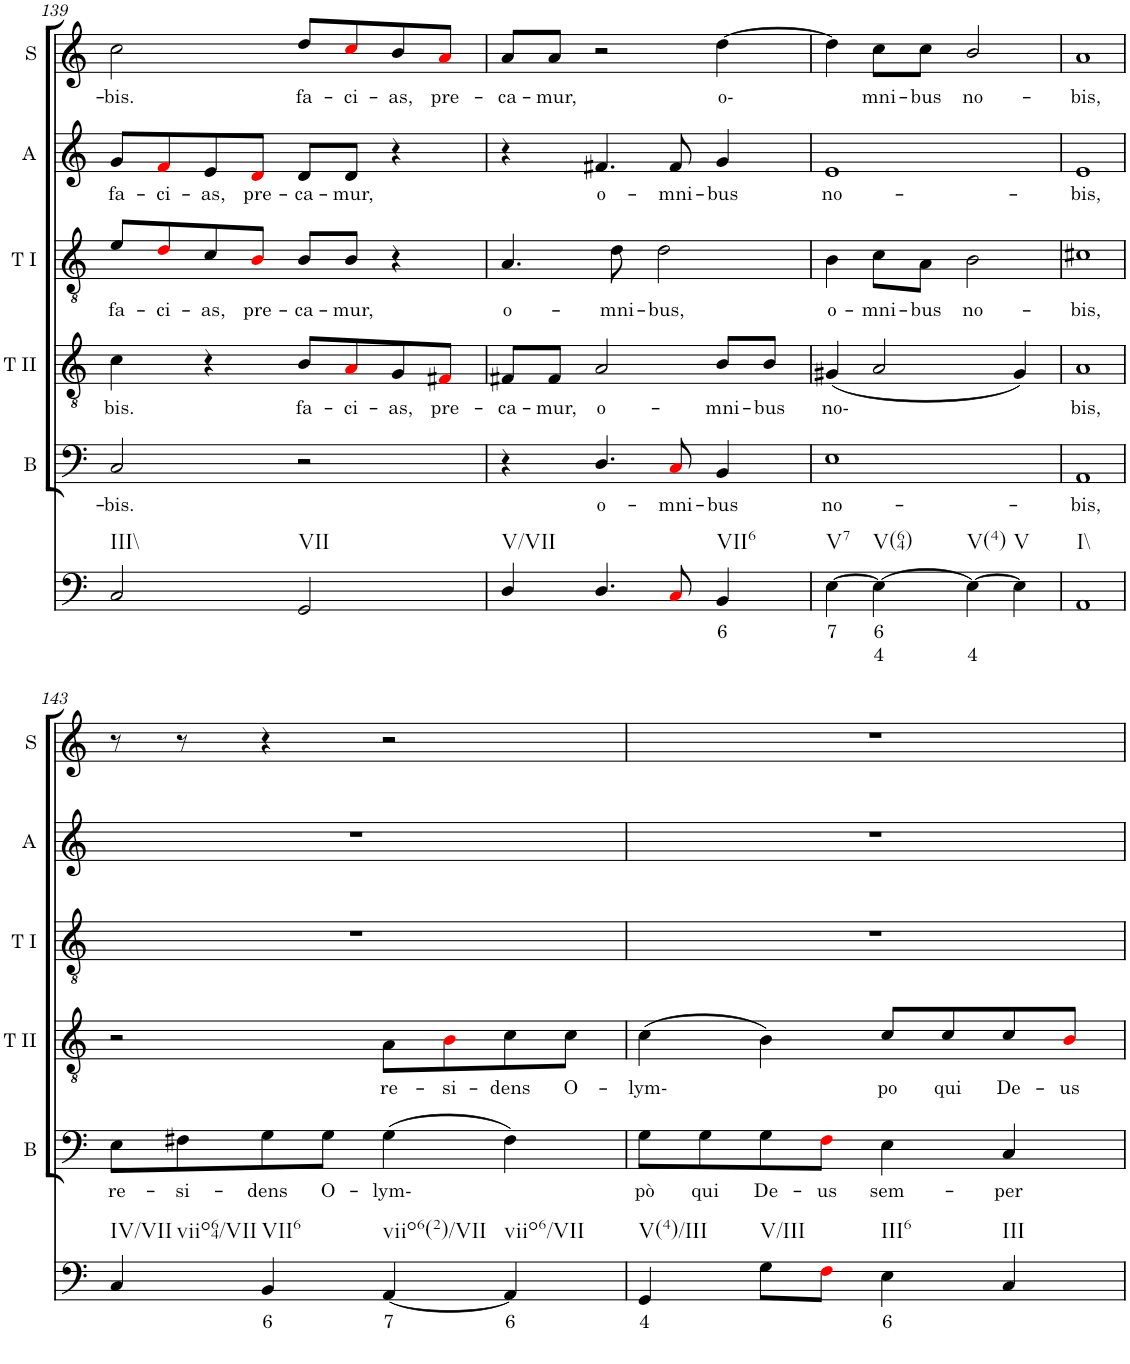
**kern	**text	**text	**kern	**text	**kern	**text	**kern	**text	**kern	**text	**kern	**text
*part6	*part6	*part6	*part5	*part5	*part4	*part4	*part3	*part3	*part2	*part2	*part1	*part1
*staff6	*staff6	*staff6	*staff5	*staff5	*staff4	*staff4	*staff3	*staff3	*staff2	*staff2	*staff1	*staff1
*I"Continuo	*	*	*I"Bass	*	*I"Tenor II	*	*I"Tenor I	*	*I"Alto	*	*I"Soprano	*
*	*	*	*I'B	*	*I'T II	*	*I'T I	*	*I'A	*	*I'S	*
!!LO:PB:g=z
*clefG2	*	*	*clefG2	*	*clefG2	*	*clefG2	*	*clefF4	*	*clefF4	*
*k[]	*	*	*k[]	*	*k[]	*	*k[]	*	*k[]	*	*k[]	*
*M2/2	*	*	*M2/2	*	*M2/2	*	*M2/2	*	*M2/2	*	*M2/2	*
*met(c|)	*	*	*met(c|)	*	*met(c|)	*	*met(c|)	*	*met(c|)	*	*met(c|)	*
=139	=139	=139	=139	=139	=139	=139	=139	=139	=139	=139	=139	=139
!LO:TX:b:t=III\\	!	!	!	!	!	!	!	!	!	!	!	!
!	!	!	!	!LO:LY:b	!	!LO:LY:b	!	!LO:LY:b	!	!LO:LY:b	!	!LO:LY:b
2C/	.	.	2C/	bis.	4c\	bis.	8e/L	fa-	8g/L	fa-	2cc\	bis.
!	!	!	!	!	!	!	!	!LO:LY:b	!	!LO:LY:b	!	!
.	.	.	.	.	.	.	8di/	ci-	8fi/	ci-	.	.
!	!	!	!	!	!	!	!	!LO:LY:b	!	!LO:LY:b	!	!
.	.	.	.	.	4r	.	8c/	as,	8e/	as,	.	.
!	!	!	!	!	!	!	!	!LO:LY:b	!	!LO:LY:b	!	!
.	.	.	.	.	.	.	8Bi/J	pre-	8di/J	pre-	.	.
!LO:TX:b:t=VII	!	!	!	!	!	!	!	!	!	!	!	!
!	!	!	!	!	!	!LO:LY:b	!	!LO:LY:b	!	!LO:LY:b	!	!LO:LY:b
2GG/	.	.	2r	.	8B/L	fa-	8B/L	ca-	8d/L	ca-	8dd/L	fa-
!	!	!	!	!	!	!LO:LY:b	!	!LO:LY:b	!	!LO:LY:b	!	!LO:LY:b
.	.	.	.	.	8Ai/	ci-	8B/J	mur,	8d/J	mur,	8cci/	ci-
!	!	!	!	!	!	!LO:LY:b	!	!	!	!	!	!LO:LY:b
.	.	.	.	.	8G/	as,	4r	.	4r	.	8b/	as,
!	!	!	!	!	!	!LO:LY:b	!	!	!	!	!	!LO:LY:b
.	.	.	.	.	8F#Xi/J	pre-	.	.	.	.	8ai/J	pre-
=140	=140	=140	=140	=140	=140	=140	=140	=140	=140	=140	=140	=140
!LO:TX:b:t=V/VII	!	!	!	!	!	!	!	!	!	!	!	!
!	!	!	!	!	!	!LO:LY:b	!	!LO:LY:b	!	!	!	!LO:LY:b
4D/	.	.	4r	.	8F#X/L	ca-	4.A/	o-	4r	.	8a/L	ca-
!	!	!	!	!	!	!LO:LY:b	!	!	!	!	!	!LO:LY:b
.	.	.	.	.	8F#/J	mur,	.	.	.	.	8a/J	mur,
!	!	!	!	!LO:LY:b	!	!LO:LY:b	!	!	!	!LO:LY:b	!	!
4.D/	.	.	4.D/	o-	2A/	o-	.	.	4.f#X/	o-	2r	.
!	!	!	!	!	!	!	!	!LO:LY:b	!	!	!	!
.	.	.	.	.	.	.	8d\	mni-	.	.	.	.
!	!	!	!	!	!	!	!	!LO:LY:b	!	!	!	!
.	.	.	.	.	.	.	2d\	bus,	.	.	.	.
!	!	!	!	!LO:LY:b	!	!	!	!	!	!LO:LY:b	!	!
8Ci/	.	.	8Ci/	mni-	.	.	.	.	8f#/	mni-	.	.
!LO:TX:b:t=VII6	!	!	!	!	!	!	!	!	!	!	!	!
!	!LO:LY:b	!	!	!LO:LY:b	!	!LO:LY:b	!	!	!	!LO:LY:b	!	!LO:LY:b
4BB/	6	.	4BB/	bus	8B/L	mni-	.	.	4g/	bus	[4dd\	o-
!	!	!	!	!	!	!LO:LY:b	!	!	!	!	!	!
.	.	.	.	.	8B/J	bus	.	.	.	.	.	.
=141	=141	=141	=141	=141	=141	=141	=141	=141	=141	=141	=141	=141
!LO:TX:b:t=V7	!	!	!	!	!	!	!	!	!	!	!	!
!	!LO:LY:b	!	!	!LO:LY:b	!	!LO:LY:b	!	!LO:LY:b	!	!LO:LY:b	!	!
[4E\	7	.	1E	no-	(4G#X/	no-	4B\	o-	1e	no-	4dd\]	.
!LO:TX:b:t=V(64)	!	!	!	!	!	!	!	!	!	!	!	!
!	!LO:LY:b	!LO:LY:b	!	!	!	!	!	!LO:LY:b	!	!	!	!LO:LY:b
4E\_	6	4	.	.	2A/	.	8c\L	mni-	.	.	8cc\L	mni-
!	!	!	!	!	!	!	!	!LO:LY:b	!	!	!	!LO:LY:b
.	.	.	.	.	.	.	8A\J	bus	.	.	8cc\J	bus
!LO:TX:b:t=V(4)	!	!	!	!	!	!	!	!	!	!	!	!
!	!	!LO:LY:b	!	!	!	!	!	!LO:LY:b	!	!	!	!LO:LY:b
4E\_	.	4	.	.	.	.	2B\	no-	.	.	2b/	no-
!LO:TX:b:t=V	!	!	!	!	!	!	!	!	!	!	!	!
4E\]	.	.	.	.	4G#/)	.	.	.	.	.	.	.
=142	=142	=142	=142	=142	=142	=142	=142	=142	=142	=142	=142	=142
!LO:TX:b:t=I\\	!	!	!	!	!	!	!	!	!	!	!	!
!	!	!	!	!LO:LY:b	!	!LO:LY:b	!	!LO:LY:b	!	!LO:LY:b	!	!LO:LY:b
1AA	.	.	1AA	bis,	1A	bis,	1c#X	bis,	1e	bis,	1a	bis,
!!LO:LB:g=z
=143	=143	=143	=143	=143	=143	=143	=143	=143	=143	=143	=143	=143
!LO:TX:b:t=IV/VII	!	!	!	!	!	!	!	!	!	!	!	!
!LO:TX:b:t=viio64/VII	!	!	!	!	!	!	!	!	!	!	!	!
!	!	!	!	!LO:LY:b	!	!	!	!	!	!	!	!
4C/	.	.	8E\L	re-	2r	.	1r	.	1r	.	8r	.
!	!	!	!	!LO:LY:b	!	!	!	!	!	!	!	!
.	.	.	8F#X\	si-	.	.	.	.	.	.	8r	.
!LO:TX:b:t=VII6	!	!	!	!	!	!	!	!	!	!	!	!
!	!LO:LY:b	!	!	!LO:LY:b	!	!	!	!	!	!	!	!
4BB/	6	.	8G\	dens	.	.	.	.	.	.	4r	.
!	!	!	!	!LO:LY:b	!	!	!	!	!	!	!	!
.	.	.	8G\J	O-	.	.	.	.	.	.	.	.
!LO:TX:b:t=viio6(2)/VII	!	!	!	!	!	!	!	!	!	!	!	!
!	!LO:LY:b	!	!	!LO:LY:b	!	!LO:LY:b	!	!	!	!	!	!
[4AA/	7	.	(4G\	lym-	8A\L	re-	.	.	.	.	2r	.
!	!	!	!	!	!	!LO:LY:b	!	!	!	!	!	!
.	.	.	.	.	8Bi\	si-	.	.	.	.	.	.
!LO:TX:b:t=viio6/VII	!	!	!	!	!	!	!	!	!	!	!	!
!	!LO:LY:b	!	!	!	!	!LO:LY:b	!	!	!	!	!	!
4AA/]	6	.	4F#\)	.	8c\	dens	.	.	.	.	.	.
!	!	!	!	!	!	!LO:LY:b	!	!	!	!	!	!
.	.	.	.	.	8c\J	O-	.	.	.	.	.	.
=144	=144	=144	=144	=144	=144	=144	=144	=144	=144	=144	=144	=144
!LO:TX:b:t=V(4)/III	!	!	!	!	!	!	!	!	!	!	!	!
!	!LO:LY:b	!	!	!LO:LY:b	!	!LO:LY:b	!	!	!	!	!	!
4GG/	4	.	8G\L	pò	(4c\	lym-	1r	.	1r	.	1r	.
!	!	!	!	!LO:LY:b	!	!	!	!	!	!	!	!
.	.	.	8G\	qui	.	.	.	.	.	.	.	.
!LO:TX:b:t=V/III	!	!	!	!	!	!	!	!	!	!	!	!
!	!	!	!	!LO:LY:b	!	!	!	!	!	!	!	!
8G\L	.	.	8G\	De-	4B\)	.	.	.	.	.	.	.
!	!	!	!	!LO:LY:b	!	!	!	!	!	!	!	!
8Fi\J	.	.	8Fi\J	us	.	.	.	.	.	.	.	.
!LO:TX:b:t=III6	!	!	!	!	!	!	!	!	!	!	!	!
!	!LO:LY:b	!	!	!LO:LY:b	!	!LO:LY:b	!	!	!	!	!	!
4E\	6	.	4E\	sem-	8c/L	po	.	.	.	.	.	.
!	!	!	!	!	!	!LO:LY:b	!	!	!	!	!	!
.	.	.	.	.	8c/	qui	.	.	.	.	.	.
!LO:TX:b:t=III	!	!	!	!	!	!	!	!	!	!	!	!
!	!	!	!	!LO:LY:b	!	!LO:LY:b	!	!	!	!	!	!
4C/	.	.	4C/	per	8c/	De-	.	.	.	.	.	.
!	!	!	!	!	!	!LO:LY:b	!	!	!	!	!	!
.	.	.	.	.	8Bi/J	us	.	.	.	.	.	.
=	=	=	=	=	=	=	=	=	=	=	=	=
*-	*-	*-	*-	*-	*-	*-	*-	*-	*-	*-	*-	*-
